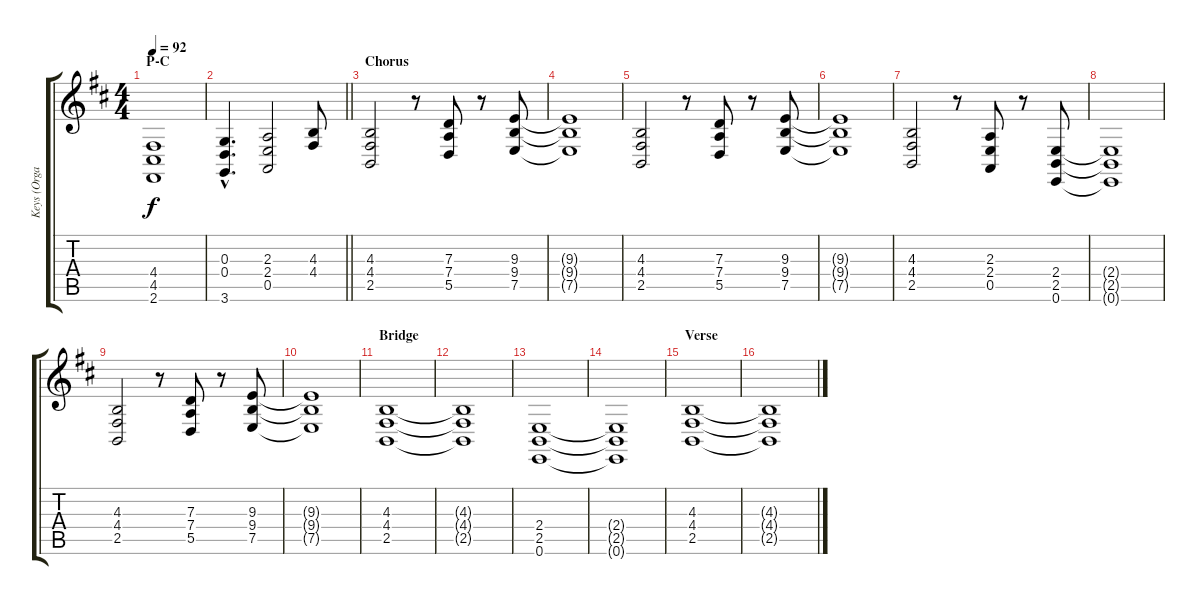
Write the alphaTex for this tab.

\track ("Keys (Organ) - Chris Caffery" "Keys (Orga") {instrument churchorgan}
\staff {score tabs}
\tuning (E4 B3 G3 D3 A2 E2) {hide}
\ts (4 4)
\section ("" "P-C")
\tempo 92
\clef g2
\ks d
(4.4 4.5 2.6).1{dy f} |
\barLineRight lightlight
(0.3{hac} 0.4{hac} 3.6{hac}).4{d} (2.3 2.4 0.5).2 (4.3 4.4).8 |
\section ("" "Chorus")
(4.3 4.4 2.5).2 r.8 (7.3 7.4 5.5).8 r.8 (9.3 9.4 7.5).8 |
(9.3{t} 9.4{t} 7.5{t}).1 |
(4.3 4.4 2.5).2 r.8 (7.3 7.4 5.5).8 r.8 (9.3 9.4 7.5).8 |
(9.3{t} 9.4{t} 7.5{t}).1 |
(4.3 4.4 2.5).2 r.8 (2.3 2.4 0.5).8 r.8 (2.4 2.5 0.6).8 |
(2.4{t} 2.5{t} 0.6{t}).1 |
(4.3 4.4 2.5).2 r.8 (7.3 7.4 5.5).8 r.8 (9.3 9.4 7.5).8 |
(9.3{t} 9.4{t} 7.5{t}).1 |
\section ("" "Bridge")
(4.3 4.4 2.5).1 |
(4.3{t} 4.4{t} 2.5{t}).1 |
(2.4 2.5 0.6).1 |
(2.4{t} 2.5{t} 0.6{t}).1 |
\section ("" "Verse")
(4.3 4.4 2.5).1 |
(4.3{t} 4.4{t} 2.5{t}).1
